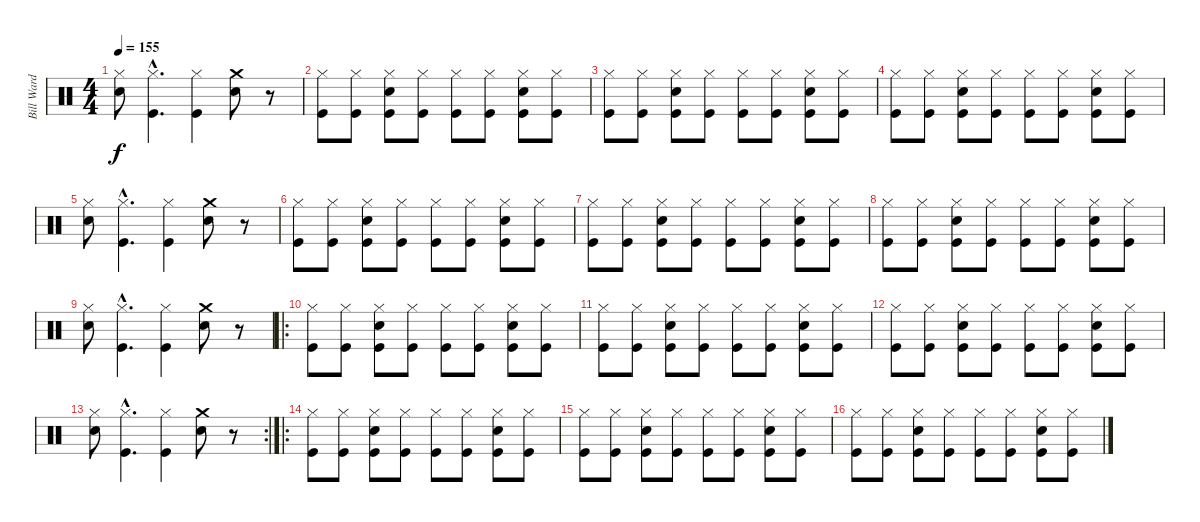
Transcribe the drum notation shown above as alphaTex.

\track ("Bill Ward" "Bill Ward") {instrument percussion}
\staff {score}
\articulation defaults
\ts (4 4)
\tempo 155
\clef neutral
\ks c
("Hi-Hat (closed)" "Snare (hit) 2").8{dy f} ("Hi-Hat (closed)"{hac} "Kick (hit)"{hac}).4{d} ("Hi-Hat (closed)" "Kick (hit)").4 ("Crash medium (hit)" "Snare (hit) 2").8 r.8 |
("Hi-Hat (closed)" "Kick (hit)").8 ("Hi-Hat (closed)" "Kick (hit)").8 ("Hi-Hat (closed)" "Snare (hit) 2" "Kick (hit)").8 ("Hi-Hat (closed)" "Kick (hit)").8 ("Hi-Hat (closed)" "Kick (hit)").8 ("Hi-Hat (closed)" "Kick (hit)").8 ("Hi-Hat (closed)" "Snare (hit) 2" "Kick (hit)").8 ("Hi-Hat (closed)" "Kick (hit)").8 |
("Hi-Hat (closed)" "Kick (hit)").8 ("Hi-Hat (closed)" "Kick (hit)").8 ("Hi-Hat (closed)" "Snare (hit) 2" "Kick (hit)").8 ("Hi-Hat (closed)" "Kick (hit)").8 ("Hi-Hat (closed)" "Kick (hit)").8 ("Hi-Hat (closed)" "Kick (hit)").8 ("Hi-Hat (closed)" "Snare (hit) 2" "Kick (hit)").8 ("Hi-Hat (closed)" "Kick (hit)").8 |
("Hi-Hat (closed)" "Kick (hit)").8 ("Hi-Hat (closed)" "Kick (hit)").8 ("Hi-Hat (closed)" "Snare (hit) 2" "Kick (hit)").8 ("Hi-Hat (closed)" "Kick (hit)").8 ("Hi-Hat (closed)" "Kick (hit)").8 ("Hi-Hat (closed)" "Kick (hit)").8 ("Hi-Hat (closed)" "Snare (hit) 2" "Kick (hit)").8 ("Hi-Hat (closed)" "Kick (hit)").8 |
("Hi-Hat (closed)" "Snare (hit) 2").8 ("Hi-Hat (closed)"{hac} "Kick (hit)"{hac}).4{d} ("Hi-Hat (closed)" "Kick (hit)").4 ("Crash medium (hit)" "Snare (hit) 2").8 r.8 |
("Hi-Hat (closed)" "Kick (hit)").8 ("Hi-Hat (closed)" "Kick (hit)").8 ("Hi-Hat (closed)" "Snare (hit) 2" "Kick (hit)").8 ("Hi-Hat (closed)" "Kick (hit)").8 ("Hi-Hat (closed)" "Kick (hit)").8 ("Hi-Hat (closed)" "Kick (hit)").8 ("Hi-Hat (closed)" "Snare (hit) 2" "Kick (hit)").8 ("Hi-Hat (closed)" "Kick (hit)").8 |
("Hi-Hat (closed)" "Kick (hit)").8 ("Hi-Hat (closed)" "Kick (hit)").8 ("Hi-Hat (closed)" "Snare (hit) 2" "Kick (hit)").8 ("Hi-Hat (closed)" "Kick (hit)").8 ("Hi-Hat (closed)" "Kick (hit)").8 ("Hi-Hat (closed)" "Kick (hit)").8 ("Hi-Hat (closed)" "Snare (hit) 2" "Kick (hit)").8 ("Hi-Hat (closed)" "Kick (hit)").8 |
("Hi-Hat (closed)" "Kick (hit)").8 ("Hi-Hat (closed)" "Kick (hit)").8 ("Hi-Hat (closed)" "Snare (hit) 2" "Kick (hit)").8 ("Hi-Hat (closed)" "Kick (hit)").8 ("Hi-Hat (closed)" "Kick (hit)").8 ("Hi-Hat (closed)" "Kick (hit)").8 ("Hi-Hat (closed)" "Snare (hit) 2" "Kick (hit)").8 ("Hi-Hat (closed)" "Kick (hit)").8 |
("Hi-Hat (closed)" "Snare (hit) 2").8 ("Hi-Hat (closed)"{hac} "Kick (hit)"{hac}).4{d} ("Hi-Hat (closed)" "Kick (hit)").4 ("Crash medium (hit)" "Snare (hit) 2").8 r.8 |
\ro
("Hi-Hat (closed)" "Kick (hit)").8 ("Hi-Hat (closed)" "Kick (hit)").8 ("Hi-Hat (closed)" "Snare (hit) 2" "Kick (hit)").8 ("Hi-Hat (closed)" "Kick (hit)").8 ("Hi-Hat (closed)" "Kick (hit)").8 ("Hi-Hat (closed)" "Kick (hit)").8 ("Hi-Hat (closed)" "Snare (hit) 2" "Kick (hit)").8 ("Hi-Hat (closed)" "Kick (hit)").8 |
("Hi-Hat (closed)" "Kick (hit)").8 ("Hi-Hat (closed)" "Kick (hit)").8 ("Hi-Hat (closed)" "Snare (hit) 2" "Kick (hit)").8 ("Hi-Hat (closed)" "Kick (hit)").8 ("Hi-Hat (closed)" "Kick (hit)").8 ("Hi-Hat (closed)" "Kick (hit)").8 ("Hi-Hat (closed)" "Snare (hit) 2" "Kick (hit)").8 ("Hi-Hat (closed)" "Kick (hit)").8 |
("Hi-Hat (closed)" "Kick (hit)").8 ("Hi-Hat (closed)" "Kick (hit)").8 ("Hi-Hat (closed)" "Snare (hit) 2" "Kick (hit)").8 ("Hi-Hat (closed)" "Kick (hit)").8 ("Hi-Hat (closed)" "Kick (hit)").8 ("Hi-Hat (closed)" "Kick (hit)").8 ("Hi-Hat (closed)" "Snare (hit) 2" "Kick (hit)").8 ("Hi-Hat (closed)" "Kick (hit)").8 |
\rc 2
("Hi-Hat (closed)" "Snare (hit) 2").8 ("Hi-Hat (closed)"{hac} "Kick (hit)"{hac}).4{d} ("Hi-Hat (closed)" "Kick (hit)").4 ("Crash medium (hit)" "Snare (hit) 2").8 r.8 |
\ro
("Hi-Hat (closed)" "Kick (hit)").8 ("Hi-Hat (closed)" "Kick (hit)").8 ("Hi-Hat (closed)" "Snare (hit) 2" "Kick (hit)").8 ("Hi-Hat (closed)" "Kick (hit)").8 ("Hi-Hat (closed)" "Kick (hit)").8 ("Hi-Hat (closed)" "Kick (hit)").8 ("Hi-Hat (closed)" "Snare (hit) 2" "Kick (hit)").8 ("Hi-Hat (closed)" "Kick (hit)").8 |
("Hi-Hat (closed)" "Kick (hit)").8 ("Hi-Hat (closed)" "Kick (hit)").8 ("Hi-Hat (closed)" "Snare (hit) 2" "Kick (hit)").8 ("Hi-Hat (closed)" "Kick (hit)").8 ("Hi-Hat (closed)" "Kick (hit)").8 ("Hi-Hat (closed)" "Kick (hit)").8 ("Hi-Hat (closed)" "Snare (hit) 2" "Kick (hit)").8 ("Hi-Hat (closed)" "Kick (hit)").8 |
("Hi-Hat (closed)" "Kick (hit)").8 ("Hi-Hat (closed)" "Kick (hit)").8 ("Hi-Hat (closed)" "Snare (hit) 2" "Kick (hit)").8 ("Hi-Hat (closed)" "Kick (hit)").8 ("Hi-Hat (closed)" "Kick (hit)").8 ("Hi-Hat (closed)" "Kick (hit)").8 ("Hi-Hat (closed)" "Snare (hit) 2" "Kick (hit)").8 ("Hi-Hat (closed)" "Kick (hit)").8
